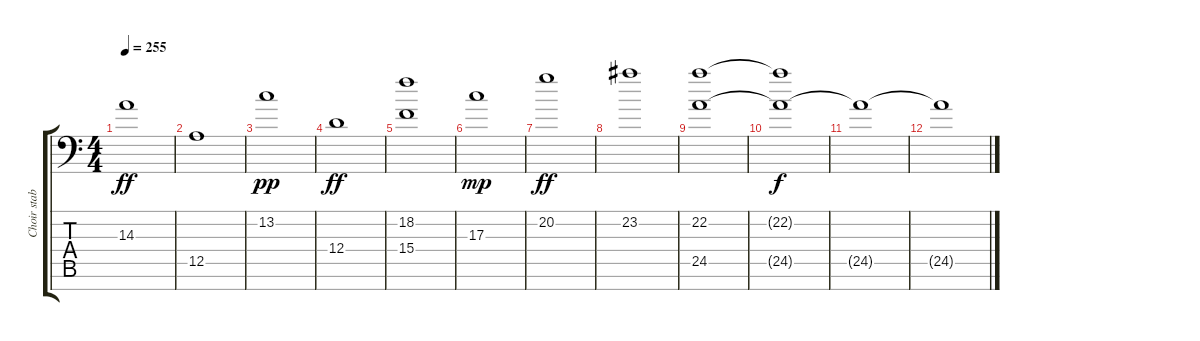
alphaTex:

\track ("Choir stab" "Choir stab") {instrument pad7halo}
\staff {score tabs}
\tuning (C8 B3 G3 D3 A2 E2 C-1) {hide}
\ts (4 4)
\tempo 255
\clef f4
\ks c
14.3.1{dy ff} |
12.5.1 |
13.2.1{dy pp} |
12.4.1{dy ff} |
(18.2 15.4).1 |
17.3.1{dy mp} |
20.2.1{dy ff} |
23.2.1 |
(22.2 24.5).1 |
(22.2{t} 24.5{t}).1{dy f} |
24.5{t}.1 |
24.5{t}.1
